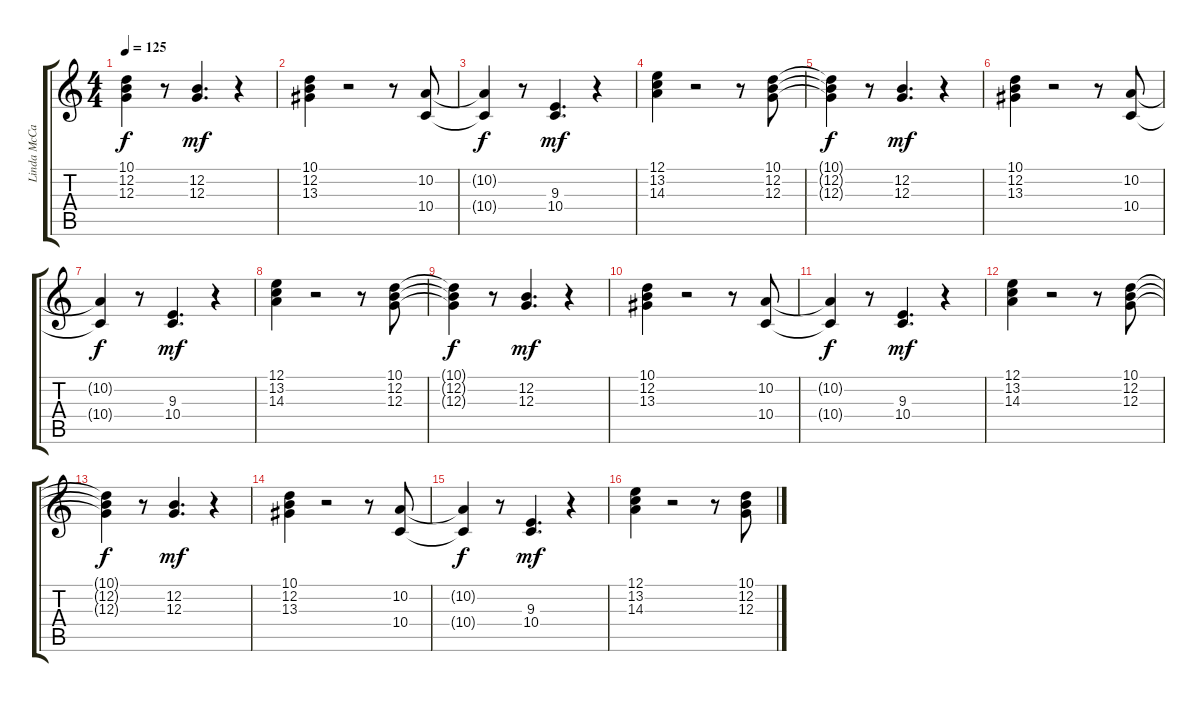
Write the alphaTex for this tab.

\track ("Linda McCartney HR" "Linda McCa") {instrument acousticgrandpiano}
\staff {score tabs}
\tuning (E4 B3 G3 D3 A2 E2) {hide}
\ts (4 4)
\tempo 125
\clef g2
\ks c
(10.1{t} 12.2{t} 12.3{t}).4{dy f} r.8 (12.2 12.3).4{d dy mf} r.4 |
(10.1 12.2 13.3).4 r.2 r.8 (10.2 10.4).8 |
(10.2{t} 10.4{t}).4{dy f} r.8 (9.3 10.4).4{d dy mf} r.4 |
(12.1 13.2 14.3).4{volume 13} r.2 r.8 (10.1 12.2 12.3).8{volume 12} |
(10.1{t} 12.2{t} 12.3{t}).4{dy f} r.8 (12.2 12.3).4{d dy mf volume 12} r.4 |
(10.1 12.2 13.3).4{volume 11} r.2 r.8 (10.2 10.4).8{volume 10} |
(10.2{t} 10.4{t}).4{dy f} r.8 (9.3 10.4).4{d dy mf volume 10} r.4 |
(12.1 13.2 14.3).4{volume 9} r.2 r.8 (10.1 12.2 12.3).8{volume 9} |
(10.1{t} 12.2{t} 12.3{t}).4{dy f} r.8 (12.2 12.3).4{d dy mf volume 8} r.4 |
(10.1 12.2 13.3).4{volume 8} r.2 r.8 (10.2 10.4).8{volume 7} |
(10.2{t} 10.4{t}).4{dy f} r.8 (9.3 10.4).4{d dy mf volume 6} r.4 |
(12.1 13.2 14.3).4{volume 6} r.2 r.8 (10.1 12.2 12.3).8{volume 5} |
(10.1{t} 12.2{t} 12.3{t}).4{dy f} r.8 (12.2 12.3).4{d dy mf volume 5} r.4 |
(10.1 12.2 13.3).4{volume 4} r.2 r.8 (10.2 10.4).8{volume 4} |
(10.2{t} 10.4{t}).4{dy f} r.8 (9.3 10.4).4{d dy mf volume 3} r.4 |
(12.1 13.2 14.3).4{volume 3} r.2 r.8 (10.1 12.2 12.3).8{volume 2}
